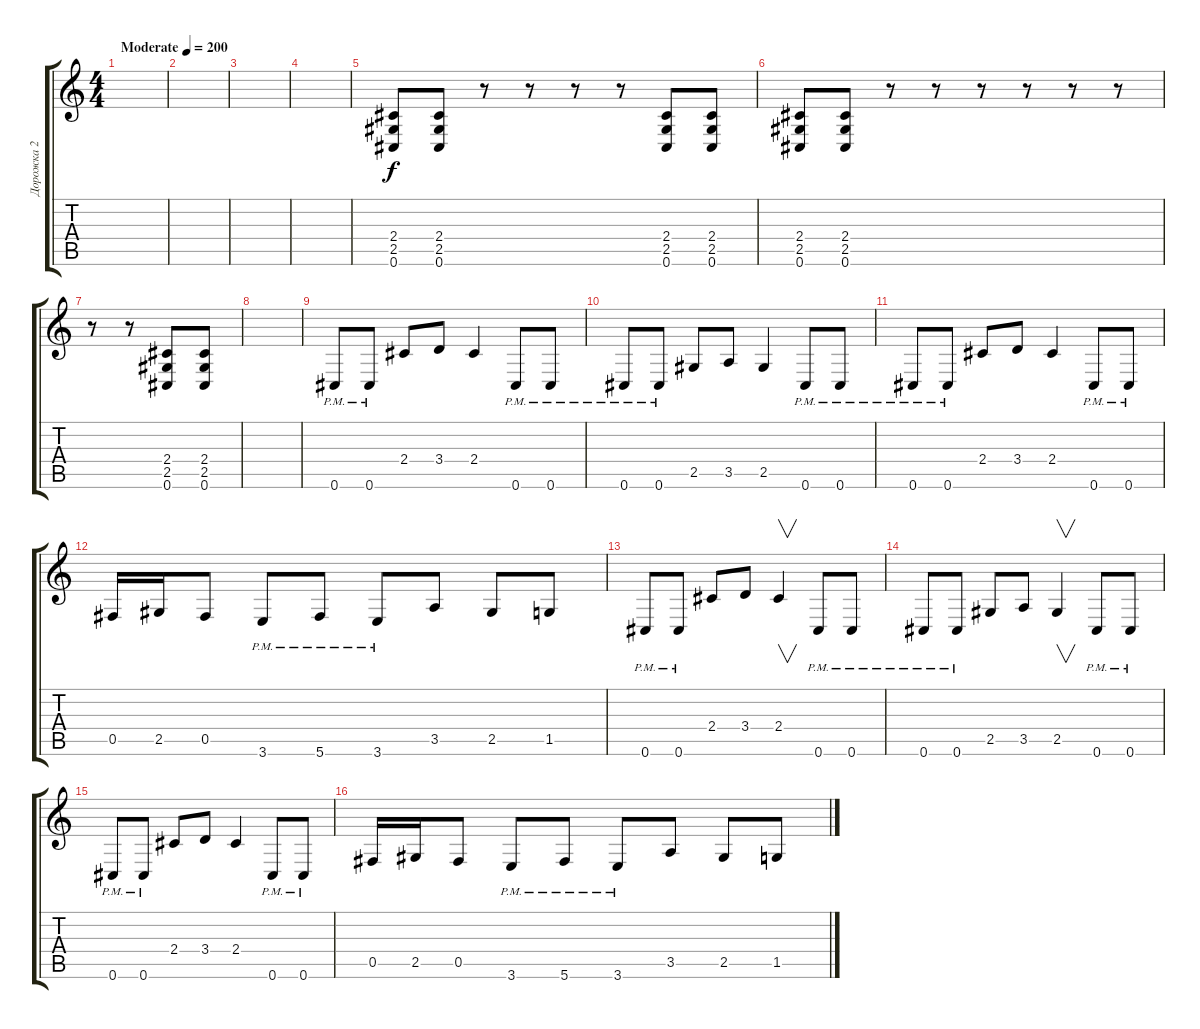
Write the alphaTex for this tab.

\track ("Дорожка 2" "Дорожка 2") {instrument overdrivenguitar}
\staff {score tabs}
\tuning (Db4 Ab3 E3 B2 Gb2 Db2) {hide}
\ts (4 4)
\tempo (200 "Moderate")
\clef g2
\ks c
|
|
|
|
(2.4 2.5 0.6).8 (2.4 2.5 0.6).8 r.8 r.8 r.8 r.8 (2.4 2.5 0.6).8 (2.4 2.5 0.6).8 |
(2.4 2.5 0.6).8 (2.4 2.5 0.6).8 r.8 r.8 r.8 r.8 r.8 r.8 |
r.8 r.8 (2.4 2.5 0.6).8 (2.4 2.5 0.6).8 |
|
0.6{pm}.8 0.6{pm}.8 2.4.8 3.4.8 2.4.4 0.6{pm}.8 0.6{pm}.8 |
0.6{pm}.8 0.6{pm}.8 2.5.8 3.5.8 2.5.4 0.6{pm}.8 0.6{pm}.8 |
0.6{pm}.8 0.6{pm}.8 2.4.8 3.4.8 2.4.4 0.6{pm}.8 0.6{pm}.8 |
0.5.16 2.5.16 0.5.8 3.6{pm}.8 5.6{pm}.8 3.6{pm}.8 3.5.8 2.5.8 1.5.8 |
0.6{pm}.8 0.6{pm}.8 2.4.8 3.4.8 2.4.4{v} 0.6{pm}.8 0.6{pm}.8 |
0.6{pm}.8 0.6{pm}.8 2.5.8 3.5.8 2.5.4{v} 0.6{pm}.8 0.6{pm}.8 |
0.6{pm}.8 0.6{pm}.8 2.4.8 3.4.8 2.4.4 0.6{pm}.8 0.6{pm}.8 |
0.5.16 2.5.16 0.5.8 3.6{pm}.8 5.6{pm}.8 3.6{pm}.8 3.5.8 2.5.8 1.5.8
